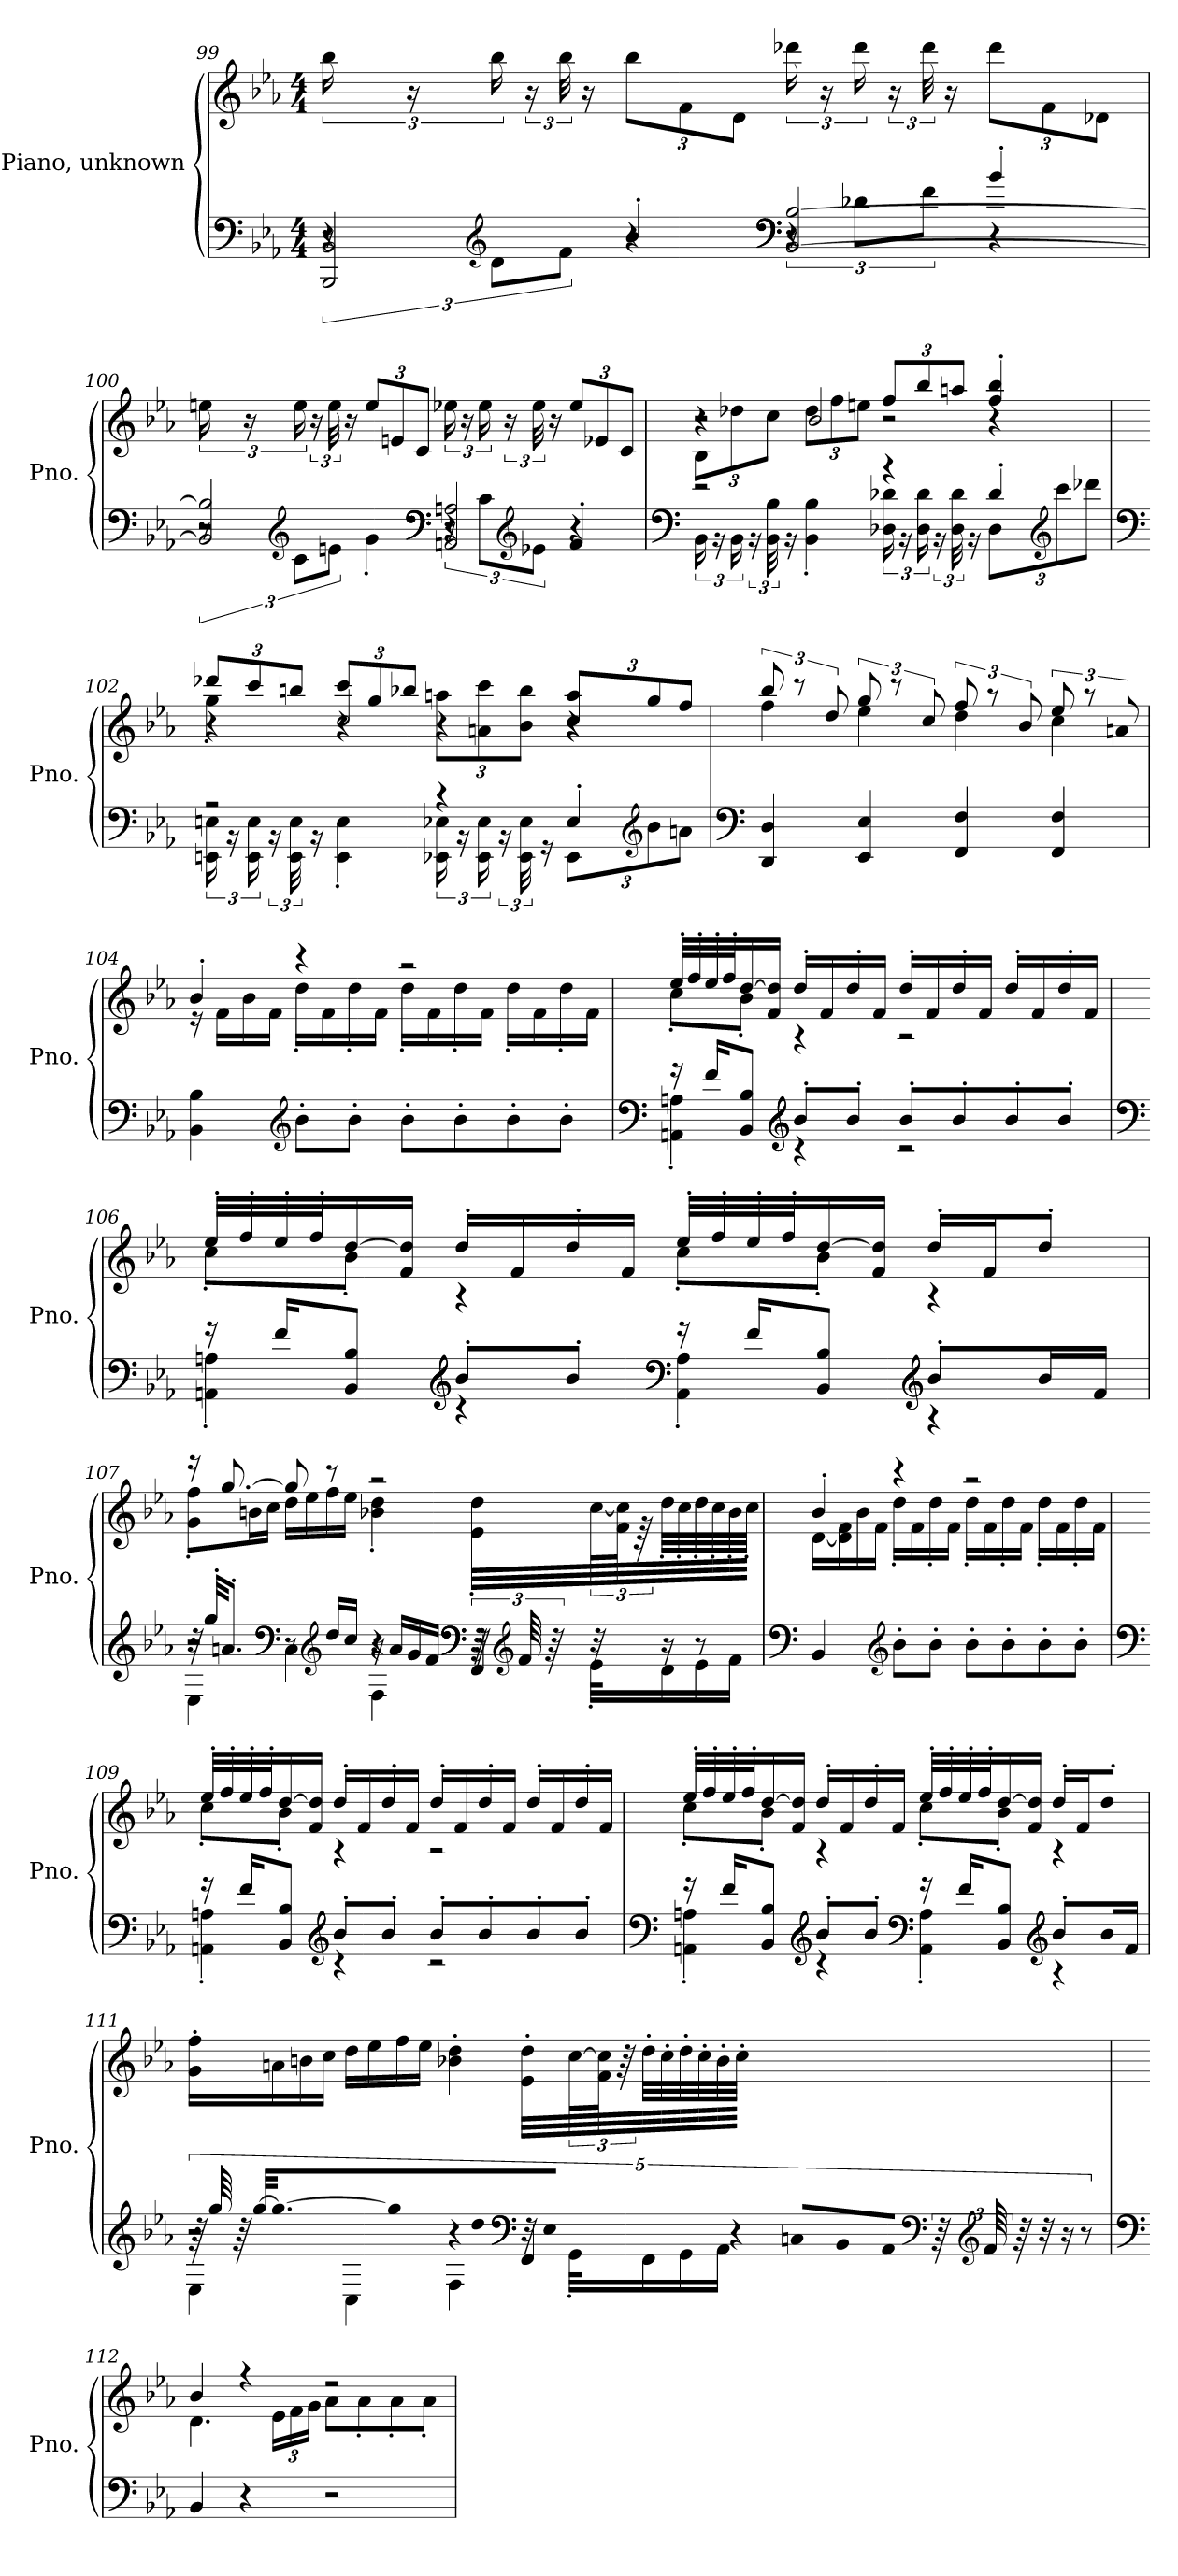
**kern	**kern
*part1	*part1
*staff2	*staff1
*I"Piano, unknown	*
*I'Pno.	*
!!LO:LB:g=z
*clefF4	*clefG2
*k[b-e-a-]	*k[b-e-a-]
*M4/4	*M4/4
=99	=99
*^	*
*	*^	*
4r	12r	2BBB-/ 2BB-/	24bb-\
.	.	.	24r
*clefG2	*	*	*
.	12d\L	.	24bb-\
.	.	.	24r
.	12f\J	.	48bb-\
.	.	.	16r
*	*	*	*Xbrackettup
4b-'/	4r	.	12bb-\L
.	.	.	12f\
.	.	.	12d\J
*clefF4	*	*	*
*	*	*	*brackettup
4r	12r	[2BB-/ [2B-/	24ddd-X\
.	.	.	24r
.	12d-X\L	.	24ddd-\
.	.	.	24r
.	12f\J	.	48ddd-\
.	.	.	16r
*	*	*	*Xbrackettup
4b-'/	4r	.	12ddd-\L
.	.	.	12f\
.	.	.	12d-X\J
=100	=100	=100	=100
*	*	*	*brackettup
2r	12r	2BB-/] 2B-/]	24een\
.	.	.	24r
*clefG2	*	*	*
.	12c\L	.	24ee\
.	.	.	24r
.	12en\J	.	48ee\
.	.	.	16r
*	*	*	*Xbrackettup
.	4g'\	.	12ee/L
.	.	.	12en/
.	.	.	12c/J
*clefF4	*	*	*
*	*	*	*brackettup
4r	12r	2AAn/ 2An/	24ee-X\
.	.	.	24r
.	12c\L	.	24ee-\
.	.	.	24r
*clefG2	*	*	*
.	12e-X\J	.	48ee-\
.	.	.	16r
*	*	*	*Xbrackettup
4f'/	4r	.	12ee-/L
.	.	.	12e-X/
.	.	.	12c/J
*v	*v	*v	*
!!LO:PB:g=z
=101	=101
*clefF4	*
*^	*^
*	*	*	*^
2r	24BB-\	2r	12B-\L	4r
.	24r	.	.	.
.	24BB-\	.	12dd-X\	.
.	24r	.	.	.
.	48BB-\ 48B-\	.	12cc\J	.
.	16r	.	.	.
.	4BB-\' 4B-\'	.	12dd-\L	2b-/
.	.	.	12ff\	.
.	.	.	12een\J	.
4r	24D-X\ 24d-X\	12ff/L	2r	.
.	24r	.	.	.
.	24D-\ 24d-\	12bb-/	.	.
.	24r	.	.	.
.	48D-\ 48d-\	12aan/J	.	.
.	16r	.	.	.
*	*Xbrackettup	*	*	*
4d-'/	12D-\L	4ff/' 4bb-/'	.	4r
*clefG2	*	*	*	*
.	12ccc\	.	.	.
.	12ddd-X\J	.	.	.
=102	=102	=102	=102	=102
*clefF4	*	*	*	*
*	*brackettup	*	*	*
2r	24EEn\ 24En\	12ddd-X/L	4gg'\	4r
.	24r	.	.	.
.	24EE\ 24E\	12ccc/	.	.
.	24r	.	.	.
.	48EE\ 48E\	12bbn/J	.	.
.	16r	.	.	.
.	4EE\' 4E\'	12ccc/L	4r	2cc/
.	.	12gg/	.	.
.	.	12bb-X/J	.	.
4r	24EE-X\ 24E-X\	4r	12aan\L	.
.	24r	.	.	.
.	24EE-\ 24E-\	.	12an\ 12ccc\	.
.	24r	.	.	.
.	48EE-\ 48E-\	.	12b-\ 12bb-\J	.
.	16r	.	.	.
*	*Xbrackettup	*	*	*
4E-'/	12EE-\L	12cc/ 12aa/L	4r	4r
*clefG2	*	*	*	*
.	12b-\	12gg/	.	.
.	12an\J	12ff/J	.	.
*v	*v	*	*	*
*	*v	*v	*v
!!LO:LB:g=z
=103	=103
*clefF4	*
*	*brackettup
*	*^
4DD/ 4D/	12bb-/	4ff\
.	12r	.
.	12dd/	.
4EE-/ 4E-/	12gg/	4ee-\
.	12r	.
.	12cc/	.
4FF/ 4F/	12ff/	4dd\
.	12r	.
.	12b-/	.
4FF/ 4F/	12ee-/	4cc\
.	12r	.
.	12an/	.
=104	=104	=104
4BB-\ 4B-\	4b-'/	16r
.	.	16f\LL
.	.	16b-\
.	.	16f\JJ
*clefG2	*	*
8b-'\L	4r	16dd'\LL
.	.	16f\
8b-'\J	.	16dd'\
.	.	16f\JJ
8b-'\L	2r	16dd'\LL
.	.	16f\
8b-'\	.	16dd'\
.	.	16f\JJ
8b-'\	.	16dd'\LL
.	.	16f\
8b-'\J	.	16dd'\
.	.	16f\JJ
!!LO:LB:g=z	!!
=105	=105	=105
*clefF4	*	*
*^	*	*
16r	4AAn\' 4An\'	32ee-'/LLL	8cc'\L
.	.	32ff'/	.
16f/KL	.	32ee-'/	.
.	.	32ff'/J	.
8BB-/ 8B-/J	.	[16dd/	8b-'\J
.	.	16f/ 16dd/]JJ	.
*clefG2	*	*	*
8b-'/L	4r	16dd'/LL	4r
.	.	16f/	.
8b-'/J	.	16dd'/	.
.	.	16f/JJ	.
8b-'/L	2r	16dd'/LL	2r
.	.	16f/	.
8b-'/	.	16dd'/	.
.	.	16f/JJ	.
8b-'/	.	16dd'/LL	.
.	.	16f/	.
8b-'/J	.	16dd'/	.
.	.	16f/JJ	.
=106	=106	=106	=106
*clefF4	*	*	*
16r	4AAn\' 4An\'	32ee-'/LLL	8cc'\L
.	.	32ff'/	.
16f/KL	.	32ee-'/	.
.	.	32ff'/J	.
8BB-/ 8B-/J	.	[16dd/	8b-'\J
.	.	16f/ 16dd/]JJ	.
*clefG2	*	*	*
8b-'/L	4r	16dd'/LL	4r
.	.	16f/	.
8b-'/J	.	16dd'/	.
.	.	16f/JJ	.
*clefF4	*	*	*
16r	4AA\' 4A\'	32ee-'/LLL	8cc'\L
.	.	32ff'/	.
16f/KL	.	32ee-'/	.
.	.	32ff'/J	.
8BB-/ 8B-/J	.	[16dd/	8b-'\J
.	.	16f/ 16dd/]JJ	.
*clefG2	*	*	*
8b-'/L	4r	16dd'/LL	4r
.	.	16f/J	.
16b-/L	.	8dd'/J	.
16f/JJ	.	.	.
!!LO:LB:g=z	!!
=107	=107	=107	=107
*	*^	*	*
32r	4E-\	2r	16r	8g\' 8ff\'L
32gg'/KKL	.	.	.	.
8.an'/J	.	.	[8.gg/	.
.	.	.	.	16bn\L
.	.	.	.	16cc\JJ
*clefF4	*	*	*	*
8r	4C\	.	8gg/]	16dd\LL
.	.	.	.	16ee-\
*clefG2	*	*	*	*
16dd/LL	.	.	8r	16ff\
16cc/JJ	.	.	.	16ee-\JJ
16r	4F\	4r	2r	4b-X\' 4dd\'
16a/LL	.	.	.	.
16g/	.	.	.	.
16f/JJ	.	.	.	.
*clefF4	*	*	*	*
*brackettup	*	*	*	*
96r	32r	4FF/	.	32e-\' 32dd\'LLL
*clefG2	*	*	*	*
96f/	.	.	.	.
96r	.	.	.	.
32r	32e-'\KLL	.	.	[96cc\L
.	.	.	.	96f\ 96cc\]JJJJ
.	.	.	.	96r
16r	16d\	.	.	32dd'\LLL
.	.	.	.	32cc'\
8r	16e-\	.	.	32dd'\
.	.	.	.	32cc'\
.	16f\JJ	.	.	32b-'\
.	.	.	.	32cc'\JJJ
*v	*v	*v	*	*
!!LO:LB:g=z	!!
=108	=108	=108
*clefF4	*	*
4BB-/	4b-'/	[16d\LL
.	.	16d\] 16f\
.	.	16b-\
.	.	16f\JJ
*clefG2	*	*
8b-'\L	4r	16dd'\LL
.	.	16f\
8b-'\J	.	16dd'\
.	.	16f\JJ
8b-'\L	2r	16dd'\LL
.	.	16f\
8b-'\	.	16dd'\
.	.	16f\JJ
8b-'\	.	16dd'\LL
.	.	16f\
8b-'\J	.	16dd'\
.	.	16f\JJ
=109	=109	=109
*clefF4	*	*
*^	*	*
16r	4AAn\' 4An\'	32ee-'/LLL	8cc'\L
.	.	32ff'/	.
16f/KL	.	32ee-'/	.
.	.	32ff'/J	.
8BB-/ 8B-/J	.	[16dd/	8b-'\J
.	.	16f/ 16dd/]JJ	.
*clefG2	*	*	*
8b-'/L	4r	16dd'/LL	4r
.	.	16f/	.
8b-'/J	.	16dd'/	.
.	.	16f/JJ	.
8b-'/L	2r	16dd'/LL	2r
.	.	16f/	.
8b-'/	.	16dd'/	.
.	.	16f/JJ	.
8b-'/	.	16dd'/LL	.
.	.	16f/	.
8b-'/J	.	16dd'/	.
.	.	16f/JJ	.
!!LO:LB:g=z	!!
=110	=110	=110	=110
*clefF4	*	*	*
16r	4AAn\' 4An\'	32ee-'/LLL	8cc'\L
.	.	32ff'/	.
16f/KL	.	32ee-'/	.
.	.	32ff'/J	.
8BB-/ 8B-/J	.	[16dd/	8b-'\J
.	.	16f/ 16dd/]JJ	.
*clefG2	*	*	*
8b-'/L	4r	16dd'/LL	4r
.	.	16f/	.
8b-'/J	.	16dd'/	.
.	.	16f/JJ	.
*clefF4	*	*	*
16r	4AA\' 4A\'	32ee-'/LLL	8cc'\L
.	.	32ff'/	.
16f/KL	.	32ee-'/	.
.	.	32ff'/J	.
8BB-/ 8B-/J	.	[16dd/	8b-'\J
.	.	16f/ 16dd/]JJ	.
*clefG2	*	*	*
8b-'/L	4r	16dd'/LL	4r
.	.	16f/J	.
16b-/L	.	8dd'/J	.
16f/JJ	.	.	.
*	*	*v	*v
!!LO:PB:g=z
=111	=111	=111
*	*^	*
80r	4E-\	2r	16g\' 16ff\'LL
80gg/	.	.	.
80r	.	.	.
[40gg/KKL	.	.	.
8.gg/_	.	.	16an\
.	.	.	16bn\
.	.	.	16cc\JJ
8gg/]	4C\	.	16dd\LL
.	.	.	16ee-\
16dd/L	.	.	16ff\
16cc/JJ	.	.	16ee-\JJ
16r	4F\	4r	4b-X\' 4dd\'
16an/LL	.	.	.
16g/	.	.	.
16f/JJ	.	.	.
*clefF4	*	*	*
96r	32r	4FF/	32e-/' 32dd/'LLL
*clefG2	*	*	*
96f/	.	.	.
96r	.	.	.
32r	32e-'\KLL	.	[96cc/L
.	.	.	96f/ 96cc/]JJJJ
.	.	.	96r
16r	16d\	.	32dd'\LLL
.	.	.	32cc'\
8r	16e-\	.	32dd'\
.	.	.	32cc'\
.	16f\JJ	.	32b-'\
.	.	.	32cc'\JJJ
*v	*v	*v	*
=112	=112
*clefF4	*
*	*^
4BB-/	4b-/	4.d\
4r	4r	.
*	*	*Xbrackettup
.	.	24e-\LL
.	.	24f\
.	.	24g\JJ
2r	2r	8a-\L
.	.	8a-'\
.	.	8a-'\
.	.	8a-'\J
*	*v	*v
=	=
*-	*-
